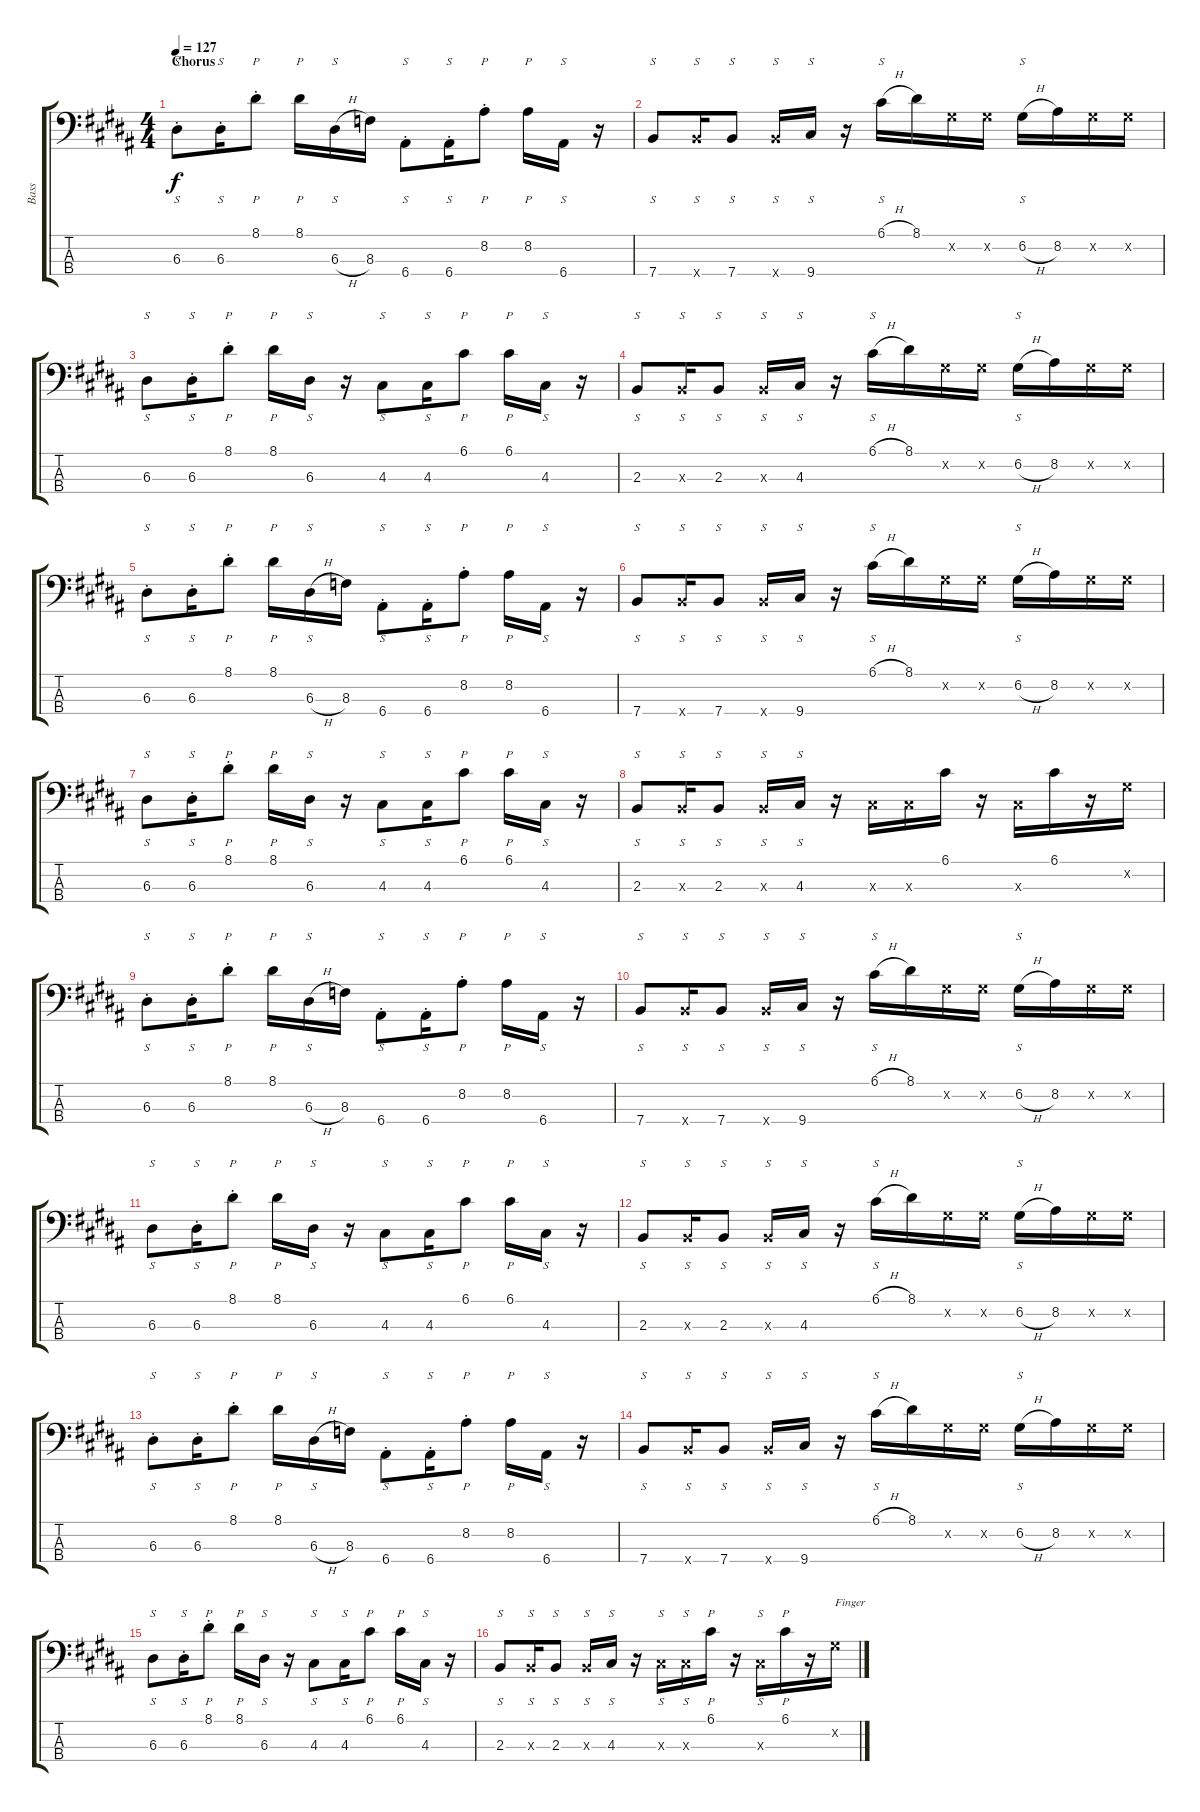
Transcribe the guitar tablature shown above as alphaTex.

\track ("Bass" "Bass") {instrument electricbassfinger}
\staff {score tabs}
\tuning (G2 D2 A1 E1) {hide}
\ts (4 4)
\section ("" "Chorus")
\tempo 127
\clef f4
\ks g#minor
6.3{st}.8{s dy f} 6.3{st}.16{s} 8.1{st}.8{p} 8.1.16{p} 6.3{h}.16{s} 8.3.16 6.4{st}.8{s} 6.4{st}.16{s} 8.2{st}.8{p} 8.2.16{p} 6.4.16{s} r.16 |
7.4.8{s} 7.4{x}.16{s} 7.4.8{s} 7.4{x}.16{s} 9.4.16{s} r.16 6.1{h}.16{s} 8.1.16 6.2{x}.16 6.2{x}.16 6.2{h}.16{s} 8.2.16 6.2{x}.16 6.2{x}.16 |
6.3.8{s} 6.3{st}.16{s} 8.1{st}.8{p} 8.1.16{p} 6.3.16{s} r.16 4.3.8{s} 4.3.16{s} 6.1.8{p} 6.1.16{p} 4.3.16{s} r.16 |
2.3.8{s} 2.3{x}.16{s} 2.3.8{s} 2.3{x}.16{s} 4.3.16{s} r.16 6.1{h}.16{s} 8.1.16 6.2{x}.16 6.2{x}.16 6.2{h}.16{s} 8.2.16 6.2{x}.16 6.2{x}.16 |
6.3{st}.8{s} 6.3{st}.16{s} 8.1{st}.8{p} 8.1.16{p} 6.3{h}.16{s} 8.3.16 6.4{st}.8{s} 6.4{st}.16{s} 8.2{st}.8{p} 8.2.16{p} 6.4.16{s} r.16 |
7.4.8{s} 7.4{x}.16{s} 7.4.8{s} 7.4{x}.16{s} 9.4.16{s} r.16 6.1{h}.16{s} 8.1.16 6.2{x}.16 6.2{x}.16 6.2{h}.16{s} 8.2.16 6.2{x}.16 6.2{x}.16 |
6.3.8{s} 6.3{st}.16{s} 8.1{st}.8{p} 8.1.16{p} 6.3.16{s} r.16 4.3.8{s} 4.3.16{s} 6.1.8{p} 6.1.16{p} 4.3.16{s} r.16 |
2.3.8{s} 2.3{x}.16{s} 2.3.8{s} 2.3{x}.16{s} 4.3.16{s} r.16 4.3{x}.16 4.3{x}.16 6.1.16 r.16 4.3{x}.16 6.1.16 r.16 6.2{x}.16 |
6.3{st}.8{s} 6.3{st}.16{s} 8.1{st}.8{p} 8.1.16{p} 6.3{h}.16{s} 8.3.16 6.4{st}.8{s} 6.4{st}.16{s} 8.2{st}.8{p} 8.2.16{p} 6.4.16{s} r.16 |
7.4.8{s} 7.4{x}.16{s} 7.4.8{s} 7.4{x}.16{s} 9.4.16{s} r.16 6.1{h}.16{s} 8.1.16 6.2{x}.16 6.2{x}.16 6.2{h}.16{s} 8.2.16 6.2{x}.16 6.2{x}.16 |
6.3.8{s} 6.3{st}.16{s} 8.1{st}.8{p} 8.1.16{p} 6.3.16{s} r.16 4.3.8{s} 4.3.16{s} 6.1.8{p} 6.1.16{p} 4.3.16{s} r.16 |
2.3.8{s} 2.3{x}.16{s} 2.3.8{s} 2.3{x}.16{s} 4.3.16{s} r.16 6.1{h}.16{s} 8.1.16 6.2{x}.16 6.2{x}.16 6.2{h}.16{s} 8.2.16 6.2{x}.16 6.2{x}.16 |
6.3{st}.8{s} 6.3{st}.16{s} 8.1{st}.8{p} 8.1.16{p} 6.3{h}.16{s} 8.3.16 6.4{st}.8{s} 6.4{st}.16{s} 8.2{st}.8{p} 8.2.16{p} 6.4.16{s} r.16 |
7.4.8{s} 7.4{x}.16{s} 7.4.8{s} 7.4{x}.16{s} 9.4.16{s} r.16 6.1{h}.16{s} 8.1.16 6.2{x}.16 6.2{x}.16 6.2{h}.16{s} 8.2.16 6.2{x}.16 6.2{x}.16 |
6.3.8{s} 6.3{st}.16{s} 8.1{st}.8{p} 8.1.16{p} 6.3.16{s} r.16 4.3.8{s} 4.3.16{s} 6.1.8{p} 6.1.16{p} 4.3.16{s} r.16 |
2.3.8{s} 2.3{x}.16{s} 2.3.8{s} 2.3{x}.16{s} 4.3.16{s} r.16 4.3{x}.16{s} 4.3{x}.16{s} 6.1.16{p} r.16 4.3{x}.16{s} 6.1.16{p} r.16 6.2{x}.16{txt "Finger" instrument electricbassfinger}
